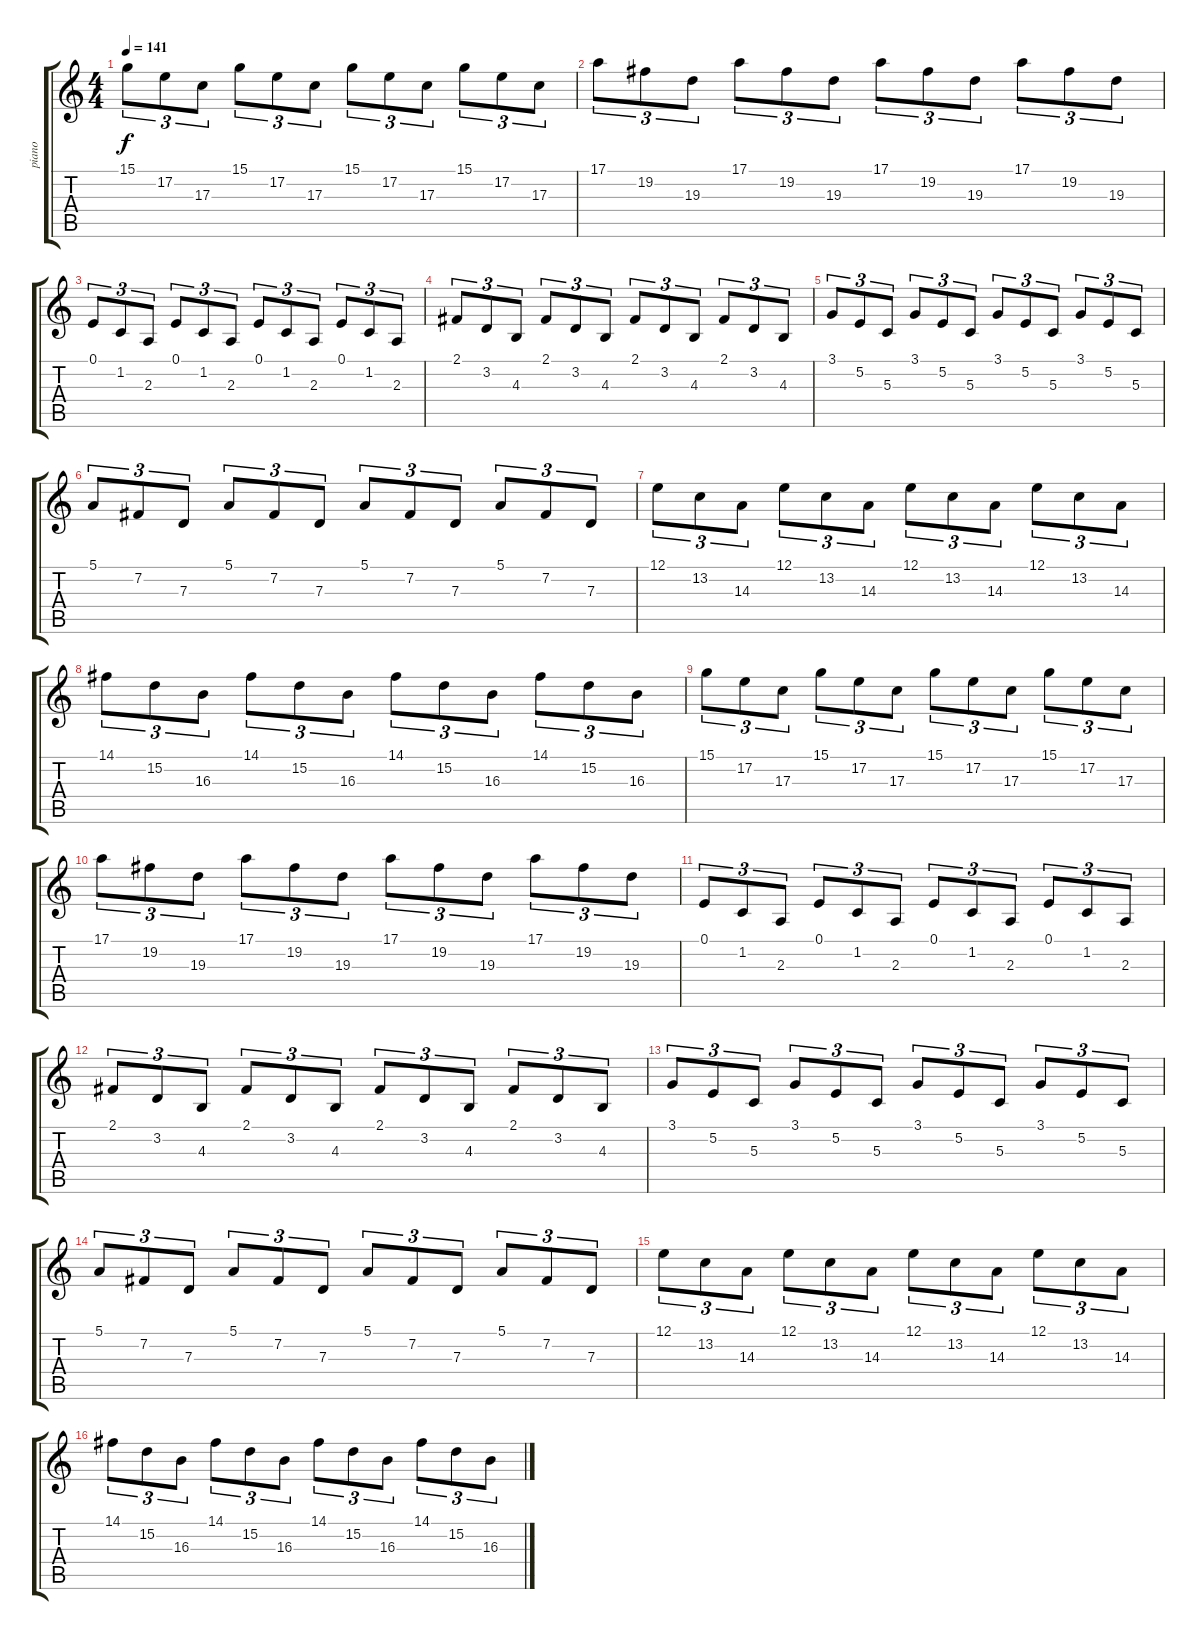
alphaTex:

\track ("piano" "piano") {instrument acousticgrandpiano}
\staff {score tabs}
\tuning (E4 B3 G3 D3 A2 E2) {hide}
\ts (4 4)
\tempo 141
\clef g2
\ks c
15.1.8{tu (3 2) dy f} 17.2.8{tu (3 2)} 17.3.8{tu (3 2)} 15.1.8{tu (3 2)} 17.2.8{tu (3 2)} 17.3.8{tu (3 2)} 15.1.8{tu (3 2)} 17.2.8{tu (3 2)} 17.3.8{tu (3 2)} 15.1.8{tu (3 2)} 17.2.8{tu (3 2)} 17.3.8{tu (3 2)} |
17.1.8{tu (3 2)} 19.2.8{tu (3 2)} 19.3.8{tu (3 2)} 17.1.8{tu (3 2)} 19.2.8{tu (3 2)} 19.3.8{tu (3 2)} 17.1.8{tu (3 2)} 19.2.8{tu (3 2)} 19.3.8{tu (3 2)} 17.1.8{tu (3 2)} 19.2.8{tu (3 2)} 19.3.8{tu (3 2)} |
0.1.8{tu (3 2)} 1.2.8{tu (3 2)} 2.3.8{tu (3 2)} 0.1.8{tu (3 2)} 1.2.8{tu (3 2)} 2.3.8{tu (3 2)} 0.1.8{tu (3 2)} 1.2.8{tu (3 2)} 2.3.8{tu (3 2)} 0.1.8{tu (3 2)} 1.2.8{tu (3 2)} 2.3.8{tu (3 2)} |
2.1.8{tu (3 2)} 3.2.8{tu (3 2)} 4.3.8{tu (3 2)} 2.1.8{tu (3 2)} 3.2.8{tu (3 2)} 4.3.8{tu (3 2)} 2.1.8{tu (3 2)} 3.2.8{tu (3 2)} 4.3.8{tu (3 2)} 2.1.8{tu (3 2)} 3.2.8{tu (3 2)} 4.3.8{tu (3 2)} |
3.1.8{tu (3 2)} 5.2.8{tu (3 2)} 5.3.8{tu (3 2)} 3.1.8{tu (3 2)} 5.2.8{tu (3 2)} 5.3.8{tu (3 2)} 3.1.8{tu (3 2)} 5.2.8{tu (3 2)} 5.3.8{tu (3 2)} 3.1.8{tu (3 2)} 5.2.8{tu (3 2)} 5.3.8{tu (3 2)} |
5.1.8{tu (3 2)} 7.2.8{tu (3 2)} 7.3.8{tu (3 2)} 5.1.8{tu (3 2)} 7.2.8{tu (3 2)} 7.3.8{tu (3 2)} 5.1.8{tu (3 2)} 7.2.8{tu (3 2)} 7.3.8{tu (3 2)} 5.1.8{tu (3 2)} 7.2.8{tu (3 2)} 7.3.8{tu (3 2)} |
12.1.8{tu (3 2)} 13.2.8{tu (3 2)} 14.3.8{tu (3 2)} 12.1.8{tu (3 2)} 13.2.8{tu (3 2)} 14.3.8{tu (3 2)} 12.1.8{tu (3 2)} 13.2.8{tu (3 2)} 14.3.8{tu (3 2)} 12.1.8{tu (3 2)} 13.2.8{tu (3 2)} 14.3.8{tu (3 2)} |
14.1.8{tu (3 2)} 15.2.8{tu (3 2)} 16.3.8{tu (3 2)} 14.1.8{tu (3 2)} 15.2.8{tu (3 2)} 16.3.8{tu (3 2)} 14.1.8{tu (3 2)} 15.2.8{tu (3 2)} 16.3.8{tu (3 2)} 14.1.8{tu (3 2)} 15.2.8{tu (3 2)} 16.3.8{tu (3 2)} |
15.1.8{tu (3 2)} 17.2.8{tu (3 2)} 17.3.8{tu (3 2)} 15.1.8{tu (3 2)} 17.2.8{tu (3 2)} 17.3.8{tu (3 2)} 15.1.8{tu (3 2)} 17.2.8{tu (3 2)} 17.3.8{tu (3 2)} 15.1.8{tu (3 2)} 17.2.8{tu (3 2)} 17.3.8{tu (3 2)} |
17.1.8{tu (3 2)} 19.2.8{tu (3 2)} 19.3.8{tu (3 2)} 17.1.8{tu (3 2)} 19.2.8{tu (3 2)} 19.3.8{tu (3 2)} 17.1.8{tu (3 2)} 19.2.8{tu (3 2)} 19.3.8{tu (3 2)} 17.1.8{tu (3 2)} 19.2.8{tu (3 2)} 19.3.8{tu (3 2)} |
0.1.8{tu (3 2)} 1.2.8{tu (3 2)} 2.3.8{tu (3 2)} 0.1.8{tu (3 2)} 1.2.8{tu (3 2)} 2.3.8{tu (3 2)} 0.1.8{tu (3 2)} 1.2.8{tu (3 2)} 2.3.8{tu (3 2)} 0.1.8{tu (3 2)} 1.2.8{tu (3 2)} 2.3.8{tu (3 2)} |
2.1.8{tu (3 2)} 3.2.8{tu (3 2)} 4.3.8{tu (3 2)} 2.1.8{tu (3 2)} 3.2.8{tu (3 2)} 4.3.8{tu (3 2)} 2.1.8{tu (3 2)} 3.2.8{tu (3 2)} 4.3.8{tu (3 2)} 2.1.8{tu (3 2)} 3.2.8{tu (3 2)} 4.3.8{tu (3 2)} |
3.1.8{tu (3 2)} 5.2.8{tu (3 2)} 5.3.8{tu (3 2)} 3.1.8{tu (3 2)} 5.2.8{tu (3 2)} 5.3.8{tu (3 2)} 3.1.8{tu (3 2)} 5.2.8{tu (3 2)} 5.3.8{tu (3 2)} 3.1.8{tu (3 2)} 5.2.8{tu (3 2)} 5.3.8{tu (3 2)} |
5.1.8{tu (3 2)} 7.2.8{tu (3 2)} 7.3.8{tu (3 2)} 5.1.8{tu (3 2)} 7.2.8{tu (3 2)} 7.3.8{tu (3 2)} 5.1.8{tu (3 2)} 7.2.8{tu (3 2)} 7.3.8{tu (3 2)} 5.1.8{tu (3 2)} 7.2.8{tu (3 2)} 7.3.8{tu (3 2)} |
12.1.8{tu (3 2)} 13.2.8{tu (3 2)} 14.3.8{tu (3 2)} 12.1.8{tu (3 2)} 13.2.8{tu (3 2)} 14.3.8{tu (3 2)} 12.1.8{tu (3 2)} 13.2.8{tu (3 2)} 14.3.8{tu (3 2)} 12.1.8{tu (3 2)} 13.2.8{tu (3 2)} 14.3.8{tu (3 2)} |
14.1.8{tu (3 2)} 15.2.8{tu (3 2)} 16.3.8{tu (3 2)} 14.1.8{tu (3 2)} 15.2.8{tu (3 2)} 16.3.8{tu (3 2)} 14.1.8{tu (3 2)} 15.2.8{tu (3 2)} 16.3.8{tu (3 2)} 14.1.8{tu (3 2)} 15.2.8{tu (3 2)} 16.3.8{tu (3 2)}
